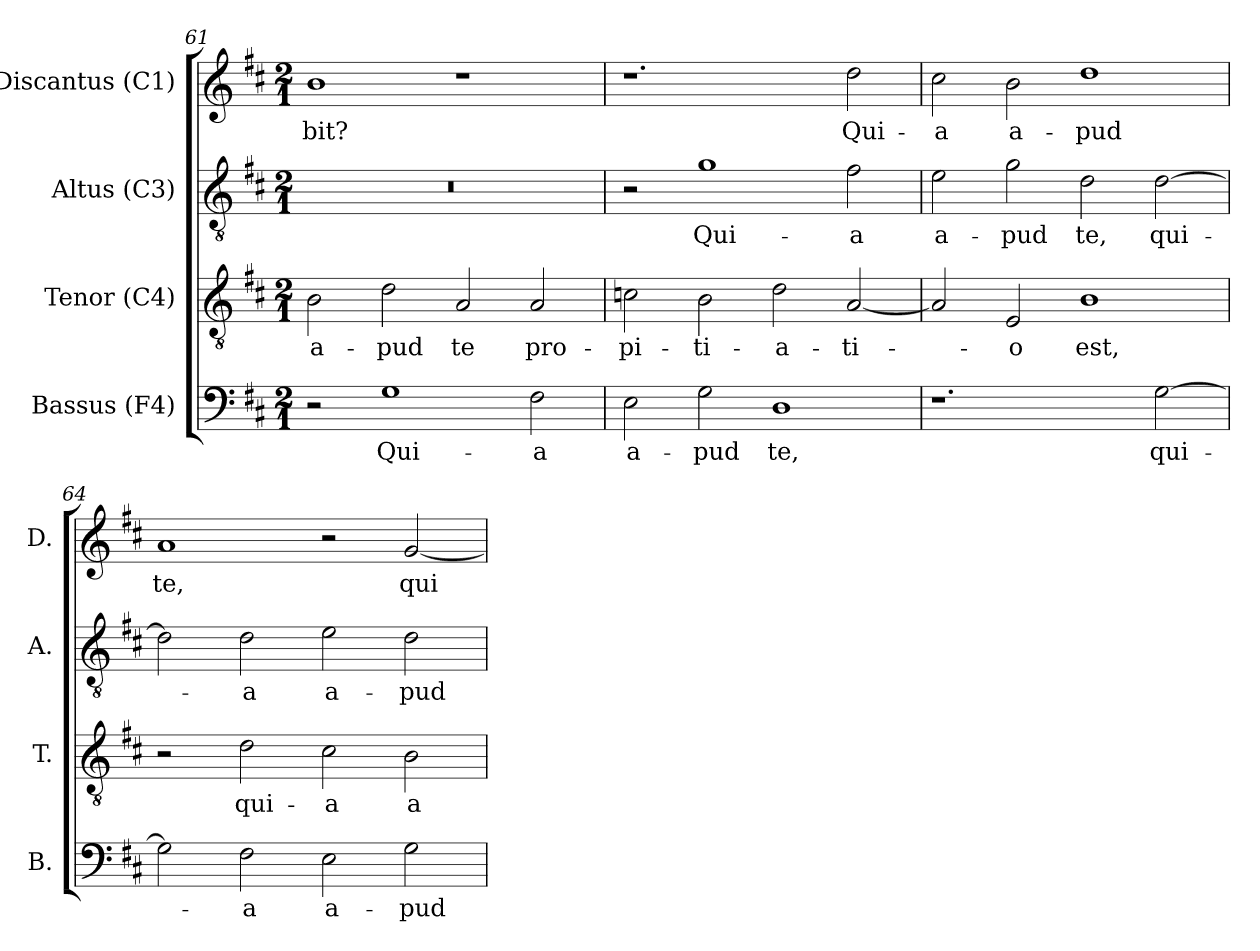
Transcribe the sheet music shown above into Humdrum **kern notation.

**kern	**text	**kern	**text	**kern	**text	**kern	**text
*part4	*part4	*part3	*part3	*part2	*part2	*part1	*part1
*staff4	*staff4	*staff3	*staff3	*staff2	*staff2	*staff1	*staff1
*I"Bassus (F4)	*	*I"Tenor (C4)	*	*I"Altus (C3)	*	*I"Discantus (C1)	*
*I'B.	*	*I'T.	*	*I'A.	*	*I'D.	*
!!LO:PB:g=z
*clefF4	*	*clefGv2	*	*clefGv2	*	*clefG2	*
*	*	*ITrd7c12	*	*ITrd7c12	*	*	*
*k[f#c#]	*	*k[f#c#]	*	*k[f#c#]	*	*k[f#c#]	*
*D:	*	*D:	*	*D:	*	*D:	*
*M2/1	*	*M2/1	*	*M2/1	*	*M2/1	*
=61	=61	=61	=61	=61	=61	=61	=61
!	!	!	!LO:LY:b:color=#000000	!LO:N:vis=1	!	!	!
!	!	!	!	!	!	!	!LO:LY:b:color=#000000
2r	.	2BBi\	a-	0r	.	1bi	-bit?
!	!LO:LY:b:color=#000000	!	!	!	!	!	!
!	!	!	!LO:LY:b:color=#000000	!	!	!	!
1Gi	Qui-	2Di\	-pud	.	.	.	.
!	!	!	!LO:LY:b:color=#000000	!	!	!	!
.	.	2AAi/	te	.	.	1r	.
!	!LO:LY:b:color=#000000	!	!	!	!	!	!
!	!	!	!LO:LY:b:color=#000000	!	!	!	!
2F#i\	-a	2AAi/	pro-	.	.	.	.
=62	=62	=62	=62	=62	=62	=62	=62
!	!LO:LY:b:color=#000000	!	!	!	!	!	!
!	!	!	!LO:LY:b:color=#000000	!	!	!	!
2Ei\	a-	2Ci\	-pi-	2r	.	1.r	.
!	!LO:LY:b:color=#000000	!	!	!	!	!	!
!	!	!	!LO:LY:b:color=#000000	!	!	!	!
!	!	!	!	!	!LO:LY:b:color=#000000	!	!
2Gi\	-pud	2BBi\	-ti-	1Gi	Qui-	.	.
!	!LO:LY:b:color=#000000	!	!	!	!	!	!
!	!	!	!LO:LY:b:color=#000000	!	!	!	!
1Di	te,	2Di\	-a-	.	.	.	.
!	!	!	!LO:LY:b:color=#000000	!	!	!	!
!	!	!	!	!	!LO:LY:b:color=#000000	!	!
!	!	!	!	!	!	!	!LO:LY:b:color=#000000
.	.	[2AAi/	-ti-	2F#i\	-a	2ddi\	Qui-
=63	=63	=63	=63	=63	=63	=63	=63
!	!	!	!	!	!LO:LY:b:color=#000000	!	!
!	!	!	!	!	!	!	!LO:LY:b:color=#000000
1.r	.	2AAi/]	.	2Ei\	a-	2cc#i\	-a
!	!	!	!LO:LY:b:color=#000000	!	!	!	!
!	!	!	!	!	!LO:LY:b:color=#000000	!	!
!	!	!	!	!	!	!	!LO:LY:b:color=#000000
.	.	2EEi/	-o	2Gi\	-pud	2bi\	a-
!	!	!	!LO:LY:b:color=#000000	!	!	!	!
!	!	!	!	!	!LO:LY:b:color=#000000	!	!
!	!	!	!	!	!	!	!LO:LY:b:color=#000000
.	.	1BBi	est,	2Di\	te,	1ddi	-pud
!	!LO:LY:b:color=#000000	!	!	!	!	!	!
!	!	!	!	!	!LO:LY:b:color=#000000	!	!
[2Gi\	qui-	.	.	[2Di\	qui-	.	.
=64	=64	=64	=64	=64	=64	=64	=64
!	!	!	!	!	!	!	!LO:LY:b:color=#000000
2Gi\]	.	2r	.	2Di\]	.	1ai	te,
!	!LO:LY:b:color=#000000	!	!	!	!	!	!
!	!	!	!LO:LY:b:color=#000000	!	!	!	!
!	!	!	!	!	!LO:LY:b:color=#000000	!	!
2F#i\	-a	2Di\	qui-	2Di\	-a	.	.
!	!LO:LY:b:color=#000000	!	!	!	!	!	!
!	!	!	!LO:LY:b:color=#000000	!	!	!	!
!	!	!	!	!	!LO:LY:b:color=#000000	!	!
2Ei\	a-	2C#i\	-a	2Ei\	a-	2r	.
!	!LO:LY:b:color=#000000	!	!	!	!	!	!
!	!	!	!LO:LY:b:color=#000000	!	!	!	!
!	!	!	!	!	!LO:LY:b:color=#000000	!	!
!	!	!	!	!	!	!	!LO:LY:b:color=#000000
2Gi\	-pud	2BBi\	a-	2Di\	-pud	[2gi/	qui-
=	=	=	=	=	=	=	=
*-	*-	*-	*-	*-	*-	*-	*-
